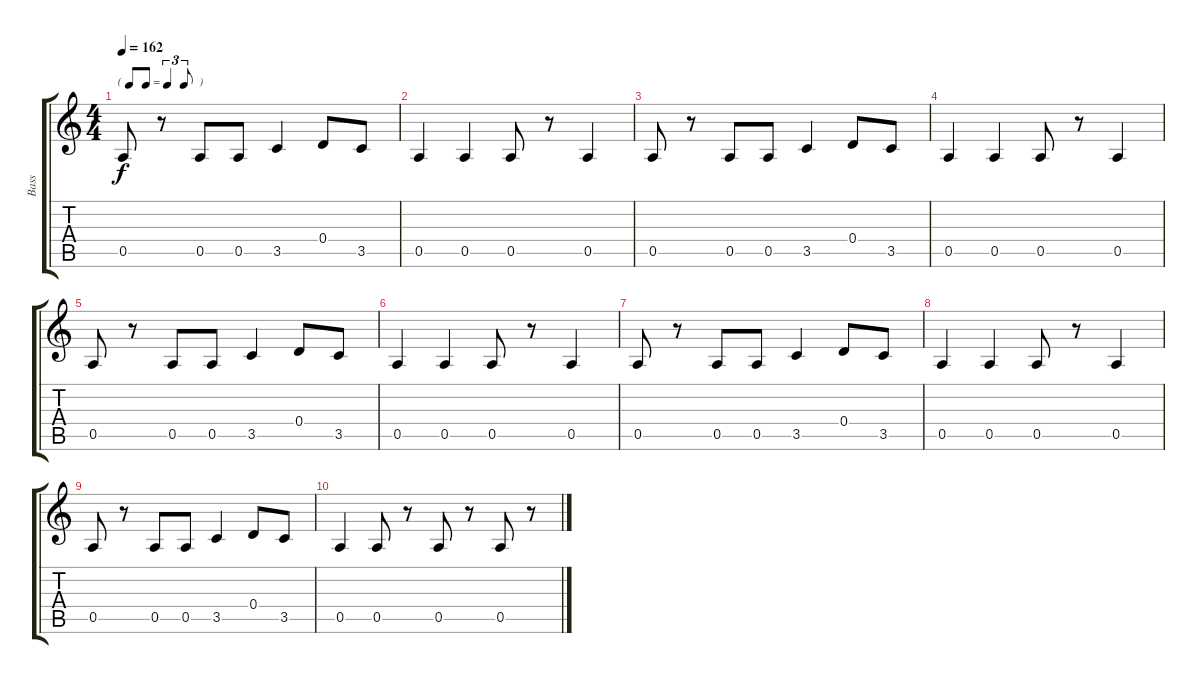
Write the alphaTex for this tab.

\track ("Bass" "Bass") {instrument electricbassfinger}
\staff {score tabs}
\tuning (E4 B3 G3 D3 A2 E2) {hide}
\ts (4 4)
\tf triplet8th
\tempo 162
\clef g2
\ks c
0.5.8{dy f} r.8 0.5.8 0.5.8 3.5.4 0.4.8 3.5.8 |
0.5.4 0.5.4 0.5.8 r.8 0.5.4 |
0.5.8 r.8 0.5.8 0.5.8 3.5.4 0.4.8 3.5.8 |
0.5.4 0.5.4 0.5.8 r.8 0.5.4 |
0.5.8 r.8 0.5.8 0.5.8 3.5.4 0.4.8 3.5.8 |
0.5.4 0.5.4 0.5.8 r.8 0.5.4 |
0.5.8 r.8 0.5.8 0.5.8 3.5.4 0.4.8 3.5.8 |
0.5.4 0.5.4 0.5.8 r.8 0.5.4 |
0.5.8 r.8 0.5.8 0.5.8 3.5.4 0.4.8 3.5.8 |
0.5.4 0.5.8 r.8 0.5.8 r.8 0.5.8 r.8
